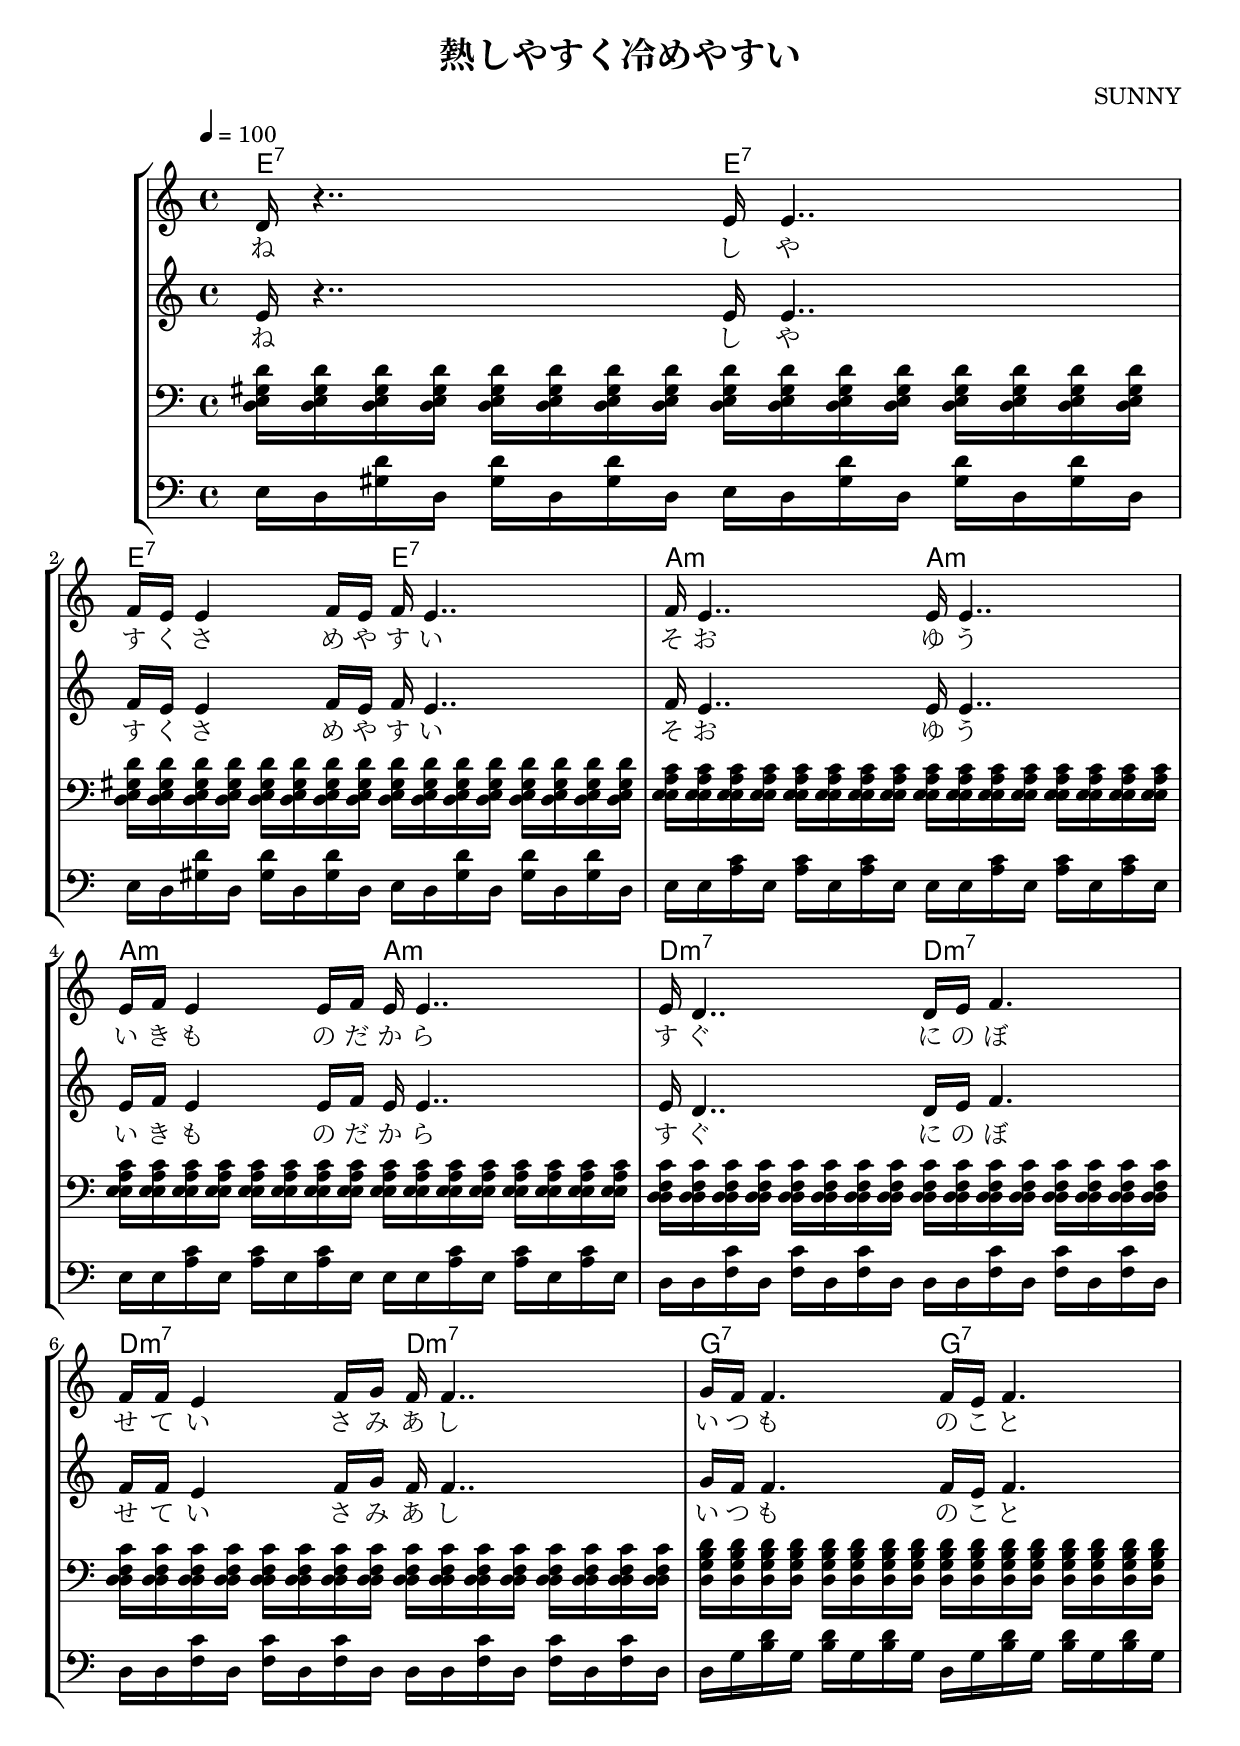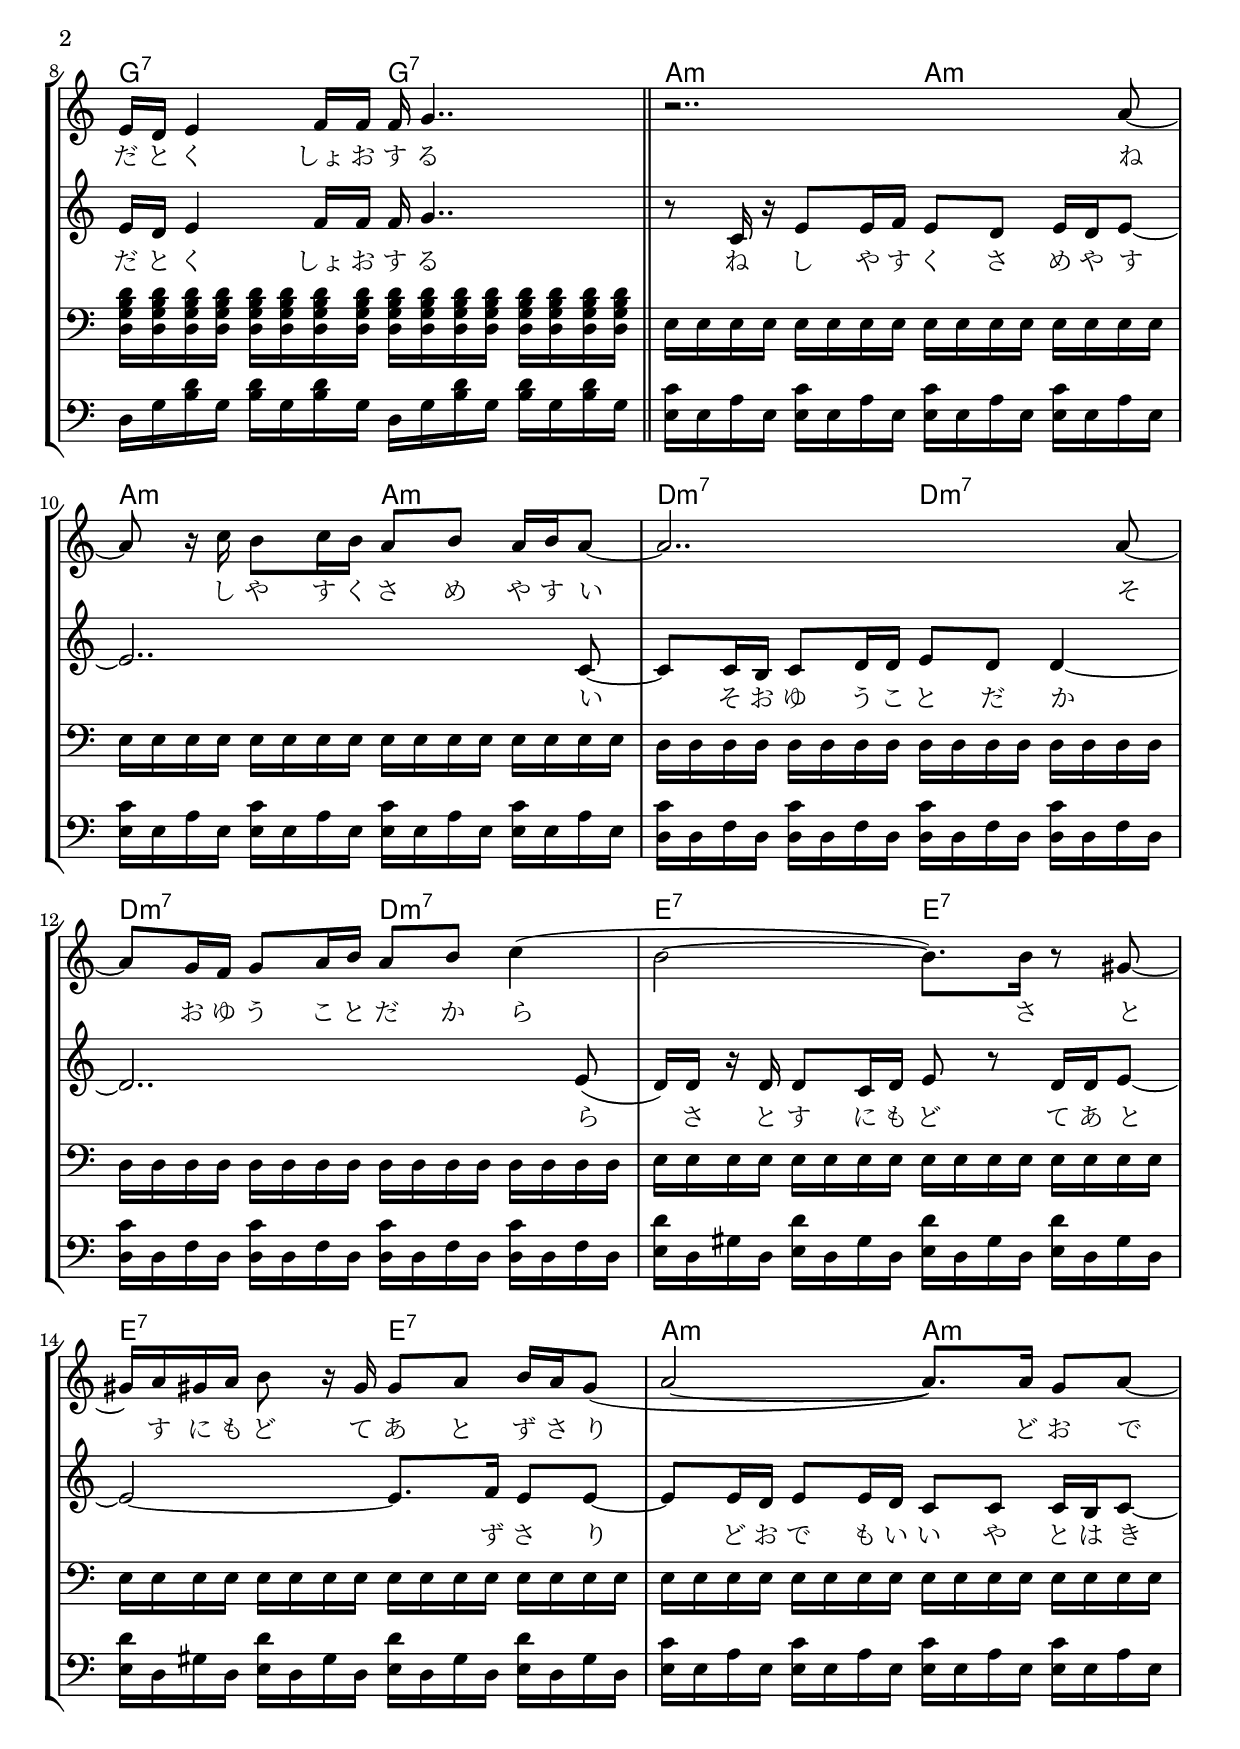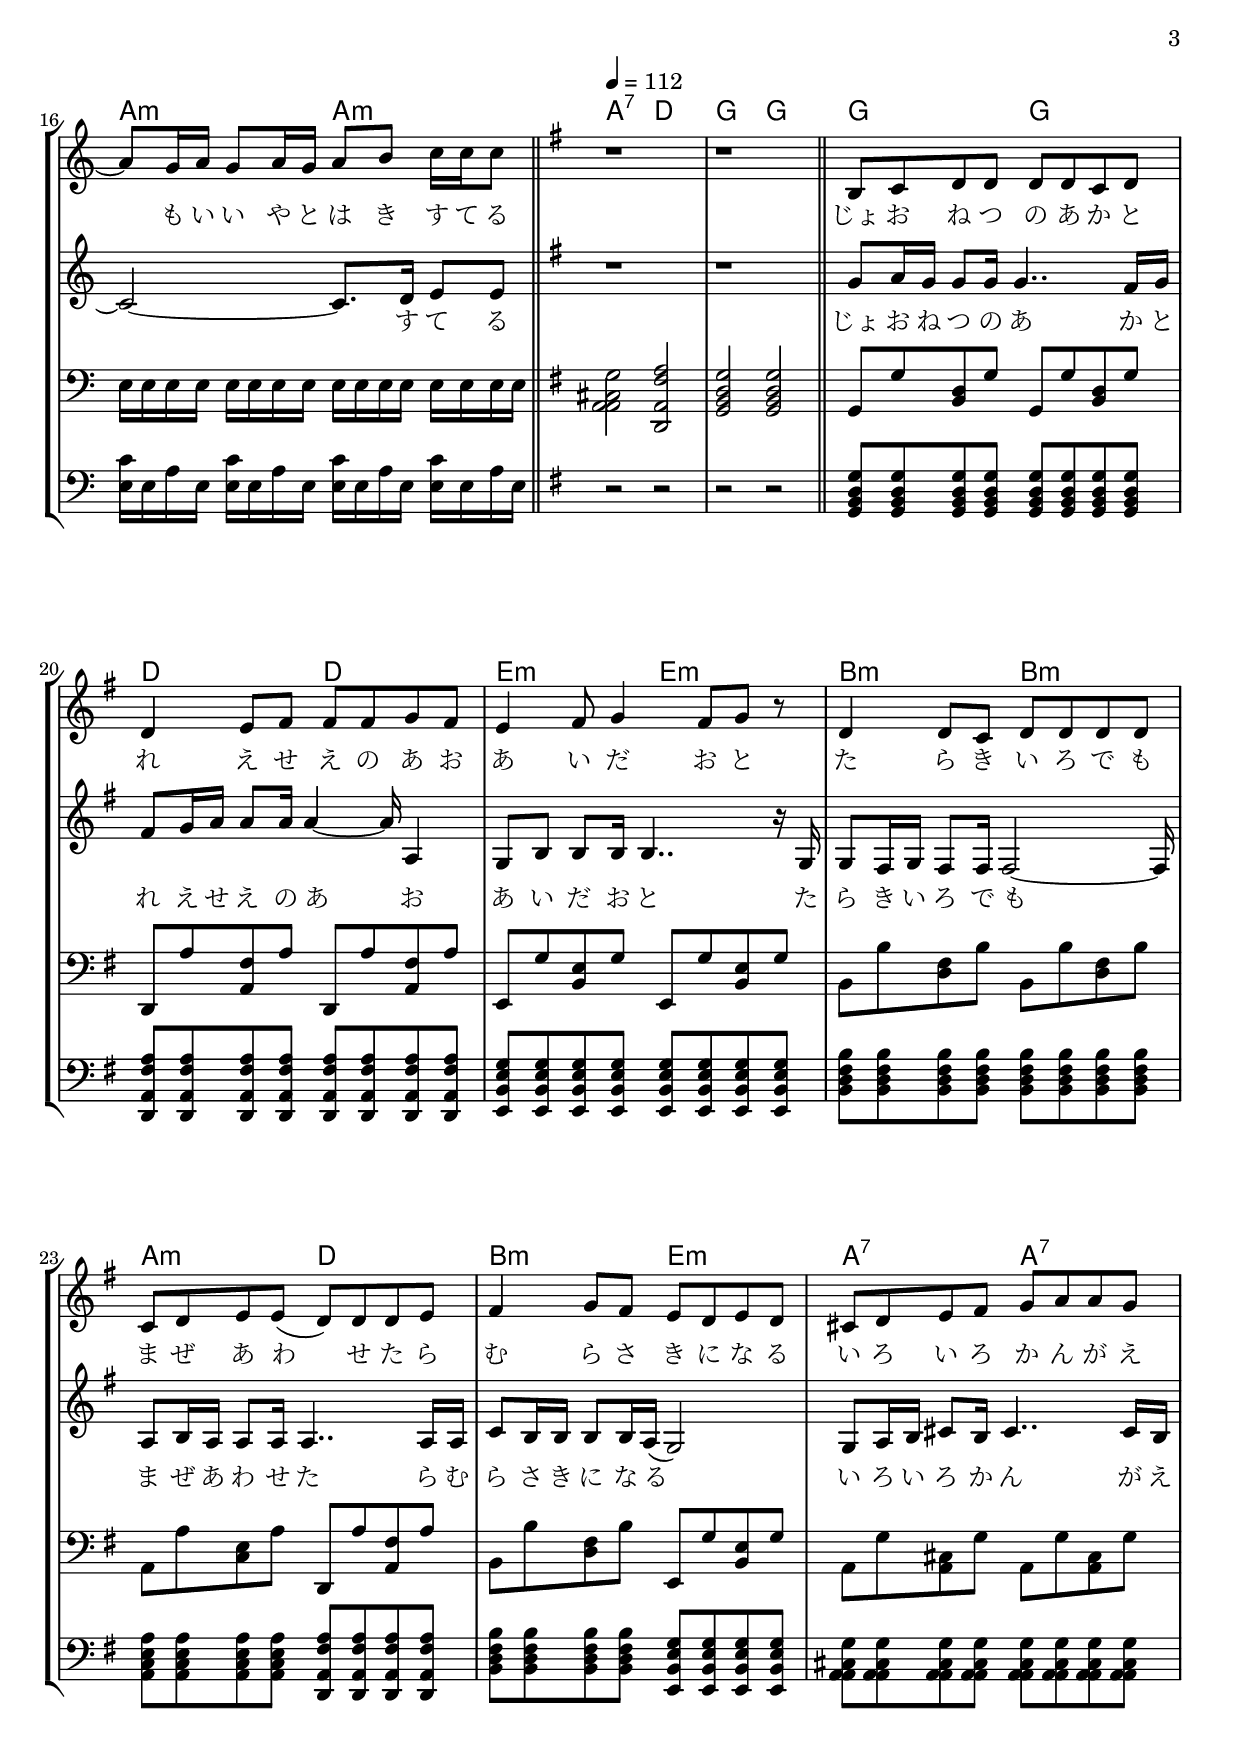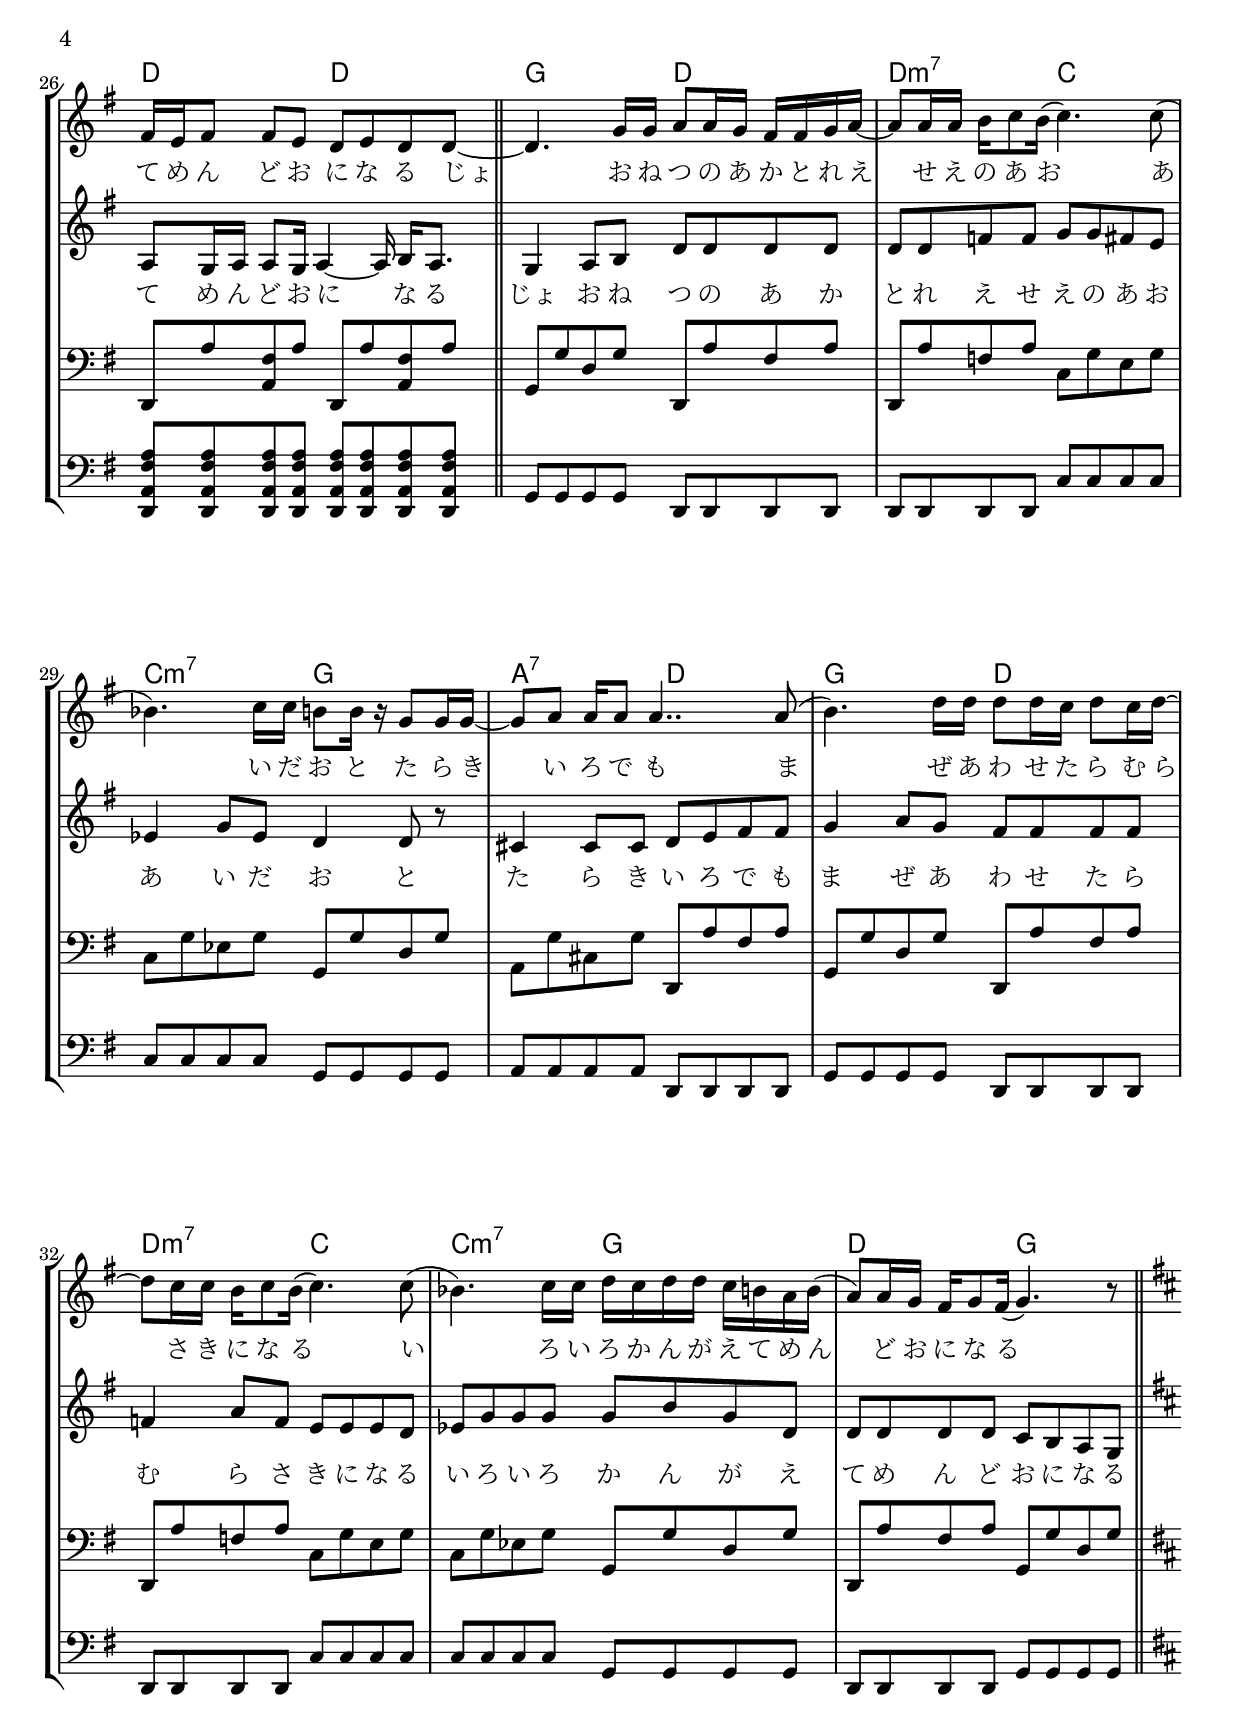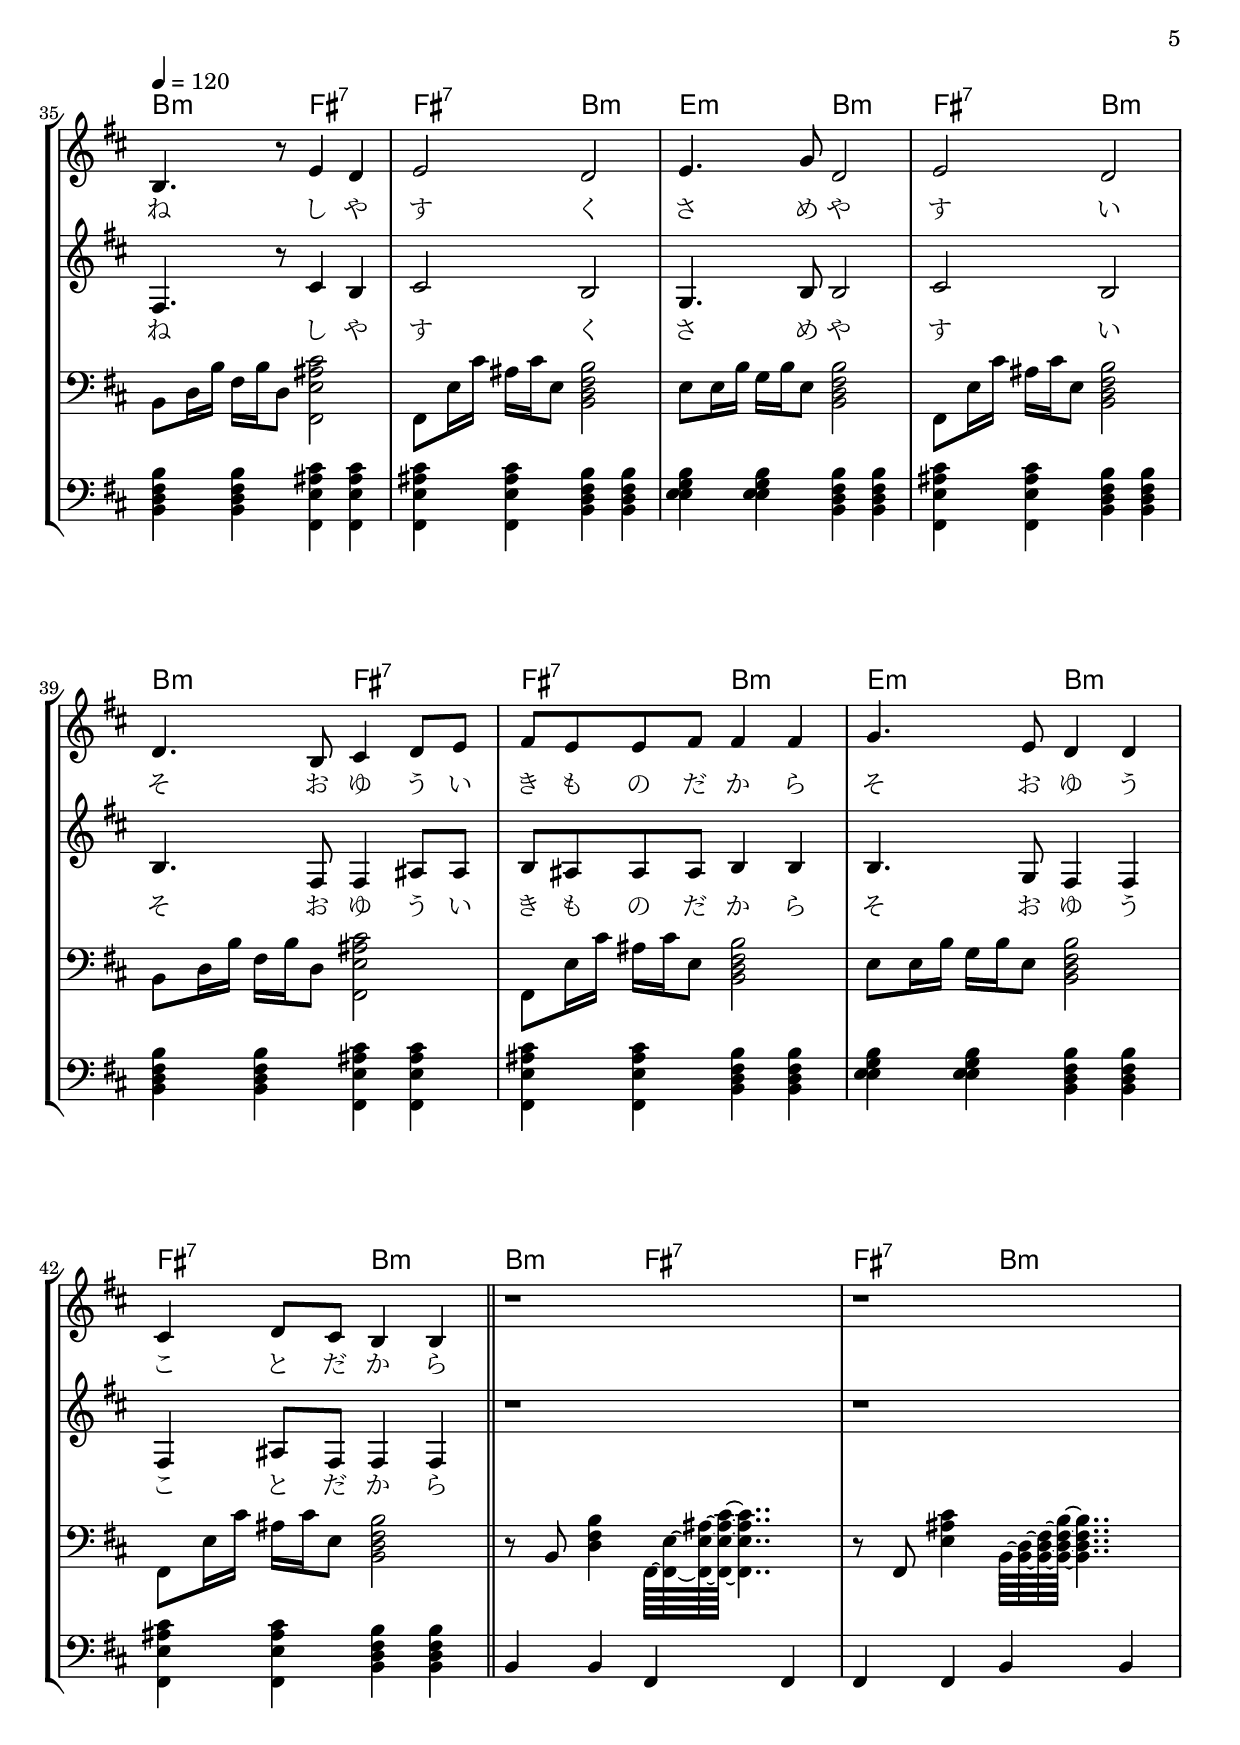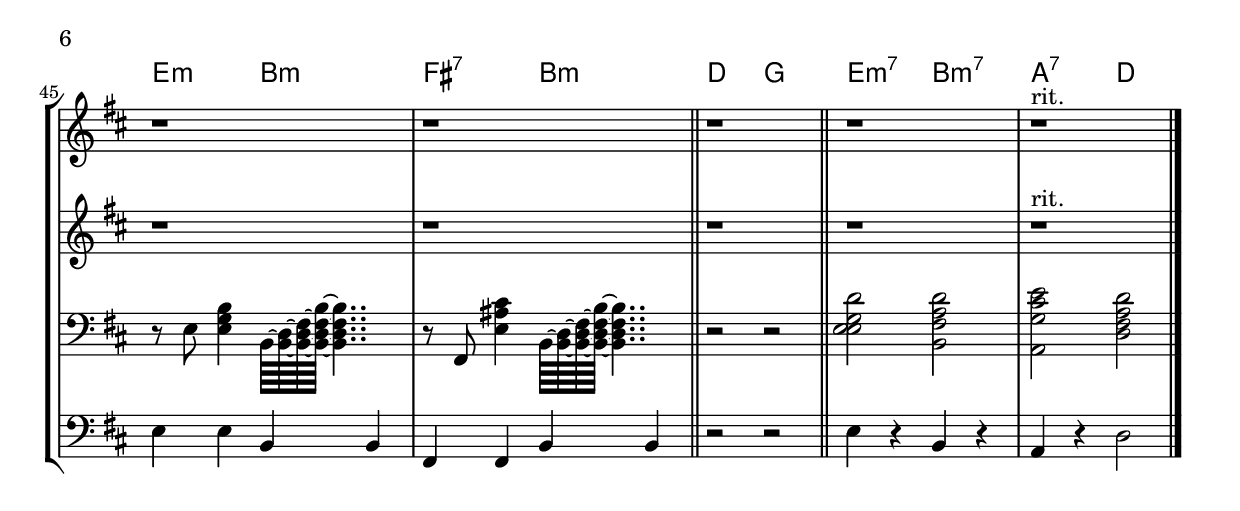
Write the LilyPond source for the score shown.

\version "2.12.1"

\header {
	title = \markup {熱しやすく冷めやすい}
	composer = \markup \center-column {SUNNY}
}

harmony = \chordmode {
	e2:7 e:7 e:7 e:7 a:m a:m a:m a:m d:min7 d:min7 d:min7 d:min7 g:7 g:7 g:7 g:7 

	a:m a:m a:m a:m d:min7 d:min7 d:min7 d:min7 e:7 e:7 e:7 e:7 a:m a:m a:m a:m 

	a:7 d g g 

	g g d d e:m e:m b:m b:m a:m d b:m e:m a:7 a:7 d d 

	g d d:min7 c c:min7 g a:7 d g d d:min7 c c:min7 g d g 

	b:m fis:7 fis:7 b:m e:m b:m fis:7 b:m b:m fis:7 fis:7 b:m e:m b:m fis:7 b:m 

	b:m fis:7 fis:7 b:m e:m b:m fis:7 b:m 

	d g 

	e:min7 b:min7 a:7 d 
}

melody = {
	\set Staff.midiInstrument = #"mmi0.38"
		\key c \major
	\tempo 4 = 100
d'16  r4..  e'16  e'4.. 
	f'16  e'16  e'4  f'16  e'16  f'16  e'4.. 
	f'16  e'4..  e'16  e'4.. 
	e'16  f'16  e'4  e'16  f'16  e'16  e'4.. 
	e'16  d'4..  d'16  e'16  f'4. 
	f'16  f'16  e'4  f'16  g'16  f'16  f'4.. 
	g'16  f'16  f'4.  f'16  e'16  f'4. 
	e'16  d'16  e'4  f'16  f'16  f'16  g'4..
	\set Staff.midiInstrument = #"mmi0.40"
	r2.. a'8~ 
	a'8  r16  c''16  b'8  c''16  b'16  a'8  b'8  a'16  b'16  a'8~ 
	a'2..  a'8~ 
	a'8  g'16  f'16  g'8  a'16  b'16  a'8  b'8  c''4 
	(b'2~b'8.)  b'16  r8  gis'8~ 
	gis'16  a'16  gis'16  a'16  b'8  r16  gis'16  gis'8  a'8  b'16  a'16  gis'8 
	(a'2~a'8.)  a'16  g'8  a'8~ 
	a'8  g'16  a'16  g'8  a'16  g'16  a'8  b'8  c''16  c''16  c''8
	\key g \major
	\tempo 4 = 112
	r1 | r1   
	\set Staff.midiInstrument = #"Applause"
	b8  c'8  d'8  d'8  d'8  d'8  c'8  d'8 
	d'4  e'8  fis'8  fis'8  fis'8  g'8  fis'8 
	e'4  fis'8  g'4  fis'8  g'8  r8 
	d'4  d'8  c'8  d'8  d'8  d'8  d'8 
	c'8  d'8  e'8  e'8  (d'8)  d'8  d'8  e'8 
	fis'4  g'8  fis'8  e'8  d'8  e'8  d'8 
	cis'8  d'8  e'8  fis'8  g'8  a'8  a'8  g'8 
	fis'16  e'16  fis'8  fis'8  e'8  d'8  e'8  d'8  	\set Staff.midiInstrument = #"mmi0.36"
	d'8~ 
	d'4.  g'16  g'16  a'8  a'16  g'16  fis'16  fis'16  g'16  a'16~ 
	a'8  a'16  a'16  b'16  c''8  b'16  (c''4.)  c''8 
	(bes'4.)  c''16  c''16  b'8  b'16  r16  g'8  g'16  g'16~ 
	g'8  a'8  a'16  a'8  a'4..  a'8 
	(b'4.)  d''16  d''16  d''8  d''16  c''16  d''8  c''16  d''16~ 
	d''8  c''16  c''16  b'16  c''8  b'16  (c''4.)  c''8 
	(bes'4.)  c''16  c''16  d''16  c''16  d''16  d''16  c''16  b'16  a'16  b'16 
	(a'8)  a'16  g'16  fis'16  g'8  fis'16  (g'4.)  	r8 	\set Staff.midiInstrument = #"mmi0.34"
		\key d \major
	\tempo 4 = 120
b4.  r8  e'4  d'4 
	e'2  d'2 
	e'4.  g'8  d'2 
	e'2  d'2 
	d'4.  b8  cis'4  d'8  e'8 
	fis'8  e'8  e'8  fis'8  fis'4  fis'4 
	g'4.  e'8  d'4  d'4 
	cis'4  d'8  cis'8  b4  b4
	r1 | r1 | r1 | r1   
	r1   
	r1 | r1^"rit." \bar "|."
}

words = \lyricmode {
	ね  し  や  す  く  さ  め  や  す  い  そ  お  ゆ  う  い  き  も  の  だ  か  ら  す  ぐ  に  の  ぼ  せ  て  い  さ  み  あ  し  い  つ  も  の  こ  と  だ  と  く  しょ  お  す  る  
	ね  し  や  す  く  さ  め  や  す  い  そ  お  ゆ  う  こ  と  だ  か  ら  さ  と  す  に  も  ど  て  あ  と  ず  さ  り  ど  お  で  も  い  い  や  と  は  き  す  て  る  
	
	じょ  お  ね  つ  の  あ  か  と  れ  え  せ  え  の  あ  お  あ  い  だ  お  と  た  ら  き  い  ろ  で  も  ま  ぜ  あ  わ  せ  た  ら  む  ら  さ  き  に  な  る  い  ろ  い  ろ  か  ん  が  え  て  め  ん  ど  お  に  な  る  
	じょ  お  ね  つ  の  あ  か  と  れ  え  せ  え  の  あ  お  あ  い  だ  お  と  た  ら  き  い  ろ  で  も  ま  ぜ  あ  わ  せ  た  ら  む  ら  さ  き  に  な  る  い  ろ  い  ろ  か  ん  が  え  て  め  ん  ど  お  に  な  る  
	ね  し  や  す  く  さ  め  や  す  い  そ  お  ゆ  う  い  き  も  の  だ  か  ら  そ  お  ゆ  う  こ  と  だ  か  ら  
	
	
	
}

secondmelody = {
	\set Staff.midiInstrument = #"fss0.29"
		\key c \major
	\tempo 4 = 100
e'16  r4..  e'16  e'4.. 
	f'16  e'16  e'4  f'16  e'16  f'16  e'4.. 
	f'16  e'4..  e'16  e'4.. 
	e'16  f'16  e'4  e'16  f'16  e'16  e'4.. 
	e'16  d'4..  d'16  e'16  f'4. 
	f'16  f'16  e'4  f'16  g'16  f'16  f'4.. 
	g'16  f'16  f'4.  f'16  e'16  f'4. 
	e'16  d'16  e'4  f'16  f'16  f'16  g'4..
	\set Staff.midiInstrument = #"mmi0.38"
	r8 c'16  r16  e'8  e'16  f'16  e'8  d'8  e'16  d'16  e'8~ 
	e'2..  c'8~ 
	c'8  c'16  b16  c'8  d'16  d'16  e'8  d'8  d'4~ 
	d'2..  e'8 
	(d'16)  d'16  r16  d'16  d'8  c'16  d'16  e'8  r8  d'16  d'16  e'8~ 
	e'2~e'8.  f'16  e'8  e'8~ 
	e'8  e'16  d'16  e'8  e'16  d'16  c'8  c'8  c'16  b16  c'8~ 
	c'2~c'8.  d'16  e'8  e'8
	\key g \major
	\tempo 4 = 112
	r1 | r1   
	\set Staff.midiInstrument = #"Muted Trumpet"
	g'8  a'16  g'16  g'8  g'16  g'4..  fis'16  g'16 
	fis'8  g'16  a'16  a'8  a'16  a'4~a'16  a4 
	g8  b8  b8  b16  b4..  r16  g16 
	g8  fis16  g16  fis8  fis16  fis2~fis16 
	a8  b16  a16  a8  a16  a4..  a16  a16 
	c'8  b16  b16  b8  b16  a16  (g2) 
	g8  a16  b16  cis'8  b16  cis'4..  cis'16  b16 
	a8  g16  a16  a8  g16  a4~a16  b16  a8.
	\set Staff.midiInstrument = #"mmi0.34"
	 g4  a8  b8  d'8  d'8  d'8  d'8 
	d'8  d'8  f'8  f'8  g'8  g'8  fis'8  e'8 
	es'4  g'8  es'8  d'4  d'8  r8 
	cis'4  cis'8  cis'8  d'8  e'8  fis'8  fis'8 
	g'4  a'8  g'8  fis'8  fis'8  fis'8  fis'8 
	f'4  a'8  f'8  e'8  e'8  e'8  d'8 
	es'8  g'8  g'8  g'8  g'8  b'8  g'8  d'8 
	d'8  d'8  d'8  d'8  c'8  b8  a8  g8
	\set Staff.midiInstrument = #"mmi0.42"
		\key d \major
	\tempo 4 = 120
fis4.  r8  cis'4  b4 
	cis'2  b2 
	g4.  b8  b2 
	cis'2  b2 
	b4.  fis8  fis4  ais8  ais8 
	b8  ais8  ais8  ais8  b4  b4 
	b4.  g8  fis4  fis4 
	fis4  ais8  fis8  fis4  fis4
	r1 | r1 | r1 | r1   
	r1   
	r1 | r1^"rit." \bar "|."
}

secondwords = \lyricmode {
	ね  し  や  す  く  さ  め  や  す  い  そ  お  ゆ  う  い  き  も  の  だ  か  ら  す  ぐ  に  の  ぼ  せ  て  い  さ  み  あ  し  い  つ  も  の  こ  と  だ  と  く  しょ  お  す  る  
	ね  し  や  す  く  さ  め  や  す  い  そ  お  ゆ  う  こ  と  だ  か  ら  さ  と  す  に  も  ど  て  あ  と  ず  さ  り  ど  お  で  も  い  い  や  と  は  き  す  て  る  
	
	じょ  お  ね  つ  の  あ  か  と  れ  え  せ  え  の  あ  お  あ  い  だ  お  と  た  ら  き  い  ろ  で  も  ま  ぜ  あ  わ  せ  た  ら  む  ら  さ  き  に  な  る  い  ろ  い  ろ  か  ん  が  え  て  め  ん  ど  お  に  な  る  
	じょ  お  ね  つ  の  あ  か  と  れ  え  せ  え  の  あ  お  あ  い  だ  お  と  た  ら  き  い  ろ  で  も  ま  ぜ  あ  わ  せ  た  ら  む  ら  さ  き  に  な  る  い  ろ  い  ろ  か  ん  が  え  て  め  ん  ど  お  に  な  る  
	ね  し  や  す  く  さ  め  や  す  い  そ  お  ゆ  う  い  き  も  の  だ  か  ら  そ  お  ゆ  う  こ  と  だ  か  ら  
	
	
	
}

tempochange = {
	\tempo 4 = 100
	r1 | r1 | r1 | r1 | r1 | r1 | r1 | r1 \bar "||"
	\tempo 4 = 100
	r1 | r1 | r1 | r1 | r1 | r1 | r1 | r1 \bar "||"
	\tempo 4 = 112
	r1 | r1 \bar "||"
	\tempo 4 = 112
	r1 | r1 | r1 | r1 | r1 | r1 | r1 | r1 \bar "||"
	\tempo 4 = 112
	r1 | r1 | r1 | r1 | r1 | r1 | r1 | r1 \bar "||"
	\tempo 4 = 120
	r1 | r1 | r1 | r1 | r1 | r1 | r1 | r1 \bar "||"
	\tempo 4 = 120
	r1 | r1 | r1 | r1 \bar "||"
	\tempo 4 = 120
	r1 \bar "||"
	\tempo 4 = 120
	r1 | \tempo 4 = 90 r2 \tempo 4 = 80 r2 \bar "|."
}

mainacc = {
	\clef bass
	\set Staff.midiInstrument = #"Electric Guitar (jazz)"
	\key c \major
	\tempo 4 = 100
	<e d gis d'>16 <e d gis d'>16 <e d gis d'>16 <e d gis d'>16 <e d gis d'>16 <e d gis d'>16 <e d gis d'>16 <e d gis d'>16
	 <e d gis d'>16 <e d gis d'>16 <e d gis d'>16 <e d gis d'>16 <e d gis d'>16 <e d gis d'>16 <e d gis d'>16 <e d gis d'>16
	 <e d gis d'>16 <e d gis d'>16 <e d gis d'>16 <e d gis d'>16 <e d gis d'>16 <e d gis d'>16 <e d gis d'>16 <e d gis d'>16
	 <e d gis d'>16 <e d gis d'>16 <e d gis d'>16 <e d gis d'>16 <e d gis d'>16 <e d gis d'>16 <e d gis d'>16 <e d gis d'>16
	 <e e a c'>16 <e e a c'>16 <e e a c'>16 <e e a c'>16 <e e a c'>16 <e e a c'>16 <e e a c'>16 <e e a c'>16
	 <e e a c'>16 <e e a c'>16 <e e a c'>16 <e e a c'>16 <e e a c'>16 <e e a c'>16 <e e a c'>16 <e e a c'>16
	 <e e a c'>16 <e e a c'>16 <e e a c'>16 <e e a c'>16 <e e a c'>16 <e e a c'>16 <e e a c'>16 <e e a c'>16
	 <e e a c'>16 <e e a c'>16 <e e a c'>16 <e e a c'>16 <e e a c'>16 <e e a c'>16 <e e a c'>16 <e e a c'>16
	 <d d f c'>16 <d d f c'>16 <d d f c'>16 <d d f c'>16 <d d f c'>16 <d d f c'>16 <d d f c'>16 <d d f c'>16
	 <d d f c'>16 <d d f c'>16 <d d f c'>16 <d d f c'>16 <d d f c'>16 <d d f c'>16 <d d f c'>16 <d d f c'>16
	 <d d f c'>16 <d d f c'>16 <d d f c'>16 <d d f c'>16 <d d f c'>16 <d d f c'>16 <d d f c'>16 <d d f c'>16
	 <d d f c'>16 <d d f c'>16 <d d f c'>16 <d d f c'>16 <d d f c'>16 <d d f c'>16 <d d f c'>16 <d d f c'>16
	 <d g b d'>16 <d g b d'>16 <d g b d'>16 <d g b d'>16 <d g b d'>16 <d g b d'>16 <d g b d'>16 <d g b d'>16
	 <d g b d'>16 <d g b d'>16 <d g b d'>16 <d g b d'>16 <d g b d'>16 <d g b d'>16 <d g b d'>16 <d g b d'>16
	 <d g b d'>16 <d g b d'>16 <d g b d'>16 <d g b d'>16 <d g b d'>16 <d g b d'>16 <d g b d'>16 <d g b d'>16
	 <d g b d'>16 <d g b d'>16 <d g b d'>16 <d g b d'>16 <d g b d'>16 <d g b d'>16 <d g b d'>16 <d g b d'>16
	\bar "||"

	\set Staff.midiInstrument = #"Banjo"
	e16 e16 e16 e16 e16 e16 e16 e16
	e16 e16 e16 e16 e16 e16 e16 e16
	e16 e16 e16 e16 e16 e16 e16 e16
	e16 e16 e16 e16 e16 e16 e16 e16
	d16 d16 d16 d16 d16 d16 d16 d16
	d16 d16 d16 d16 d16 d16 d16 d16
	d16 d16 d16 d16 d16 d16 d16 d16
	d16 d16 d16 d16 d16 d16 d16 d16
	e16 e16 e16 e16 e16 e16 e16 e16
	e16 e16 e16 e16 e16 e16 e16 e16
	e16 e16 e16 e16 e16 e16 e16 e16
	e16 e16 e16 e16 e16 e16 e16 e16
	e16 e16 e16 e16 e16 e16 e16 e16
	e16 e16 e16 e16 e16 e16 e16 e16
	e16 e16 e16 e16 e16 e16 e16 e16
	e16 e16 e16 e16 e16 e16 e16 e16
	\bar "||"

	\set Staff.midiInstrument = #"Helicopter"
	\key g \major
	\tempo 4 = 112
	<a, a, cis g>2
	<d, a, fis a>2
	<g, b, d g>2
	<g, b, d g>2
	\bar "||"

	\set Staff.midiInstrument = #"String Ensemble 1"
	g,8 g <b, d> g
	g,8 g <b, d> g
	d,8 a <a, fis> a
	d,8 a <a, fis> a
	e,8 g <b, e> g
	e,8 g <b, e> g
	b,8 b <d fis> b
	b,8 b <d fis> b
	a,8 a <c e> a
	d,8 a <a, fis> a
	b,8 b <d fis> b
	e,8 g <b, e> g
	a,8 g <a, cis> g
	a,8 g <a, cis> g
	d,8 a <a, fis> a
	d,8 a <a, fis> a
	\bar "||"

	\set Staff.midiInstrument = #"String Ensemble 2"
	g,8 g d g
	d,8 a fis a
	d,8 a f a
	c8 g e g
	c8 g es g
	g,8 g d g
	a,8 g cis g
	d,8 a fis a
	g,8 g d g
	d,8 a fis a
	d,8 a f a
	c8 g e g
	c8 g es g
	g,8 g d g
	d,8 a fis a
	g,8 g d g
	\bar "||"

	\set Staff.midiInstrument = #"Electric Piano 1"
	\key d \major
	\tempo 4 = 120
	b,8 d16 b fis b d8
	<fis, e ais cis'>2
	fis,8 e16 cis' ais cis' e8
	<b, d fis b>2
	e8 e16 b g b e8
	<b, d fis b>2
	fis,8 e16 cis' ais cis' e8
	<b, d fis b>2
	b,8 d16 b fis b d8
	<fis, e ais cis'>2
	fis,8 e16 cis' ais cis' e8
	<b, d fis b>2
	e8 e16 b g b e8
	<b, d fis b>2
	fis,8 e16 cis' ais cis' e8
	<b, d fis b>2
	\bar "||"

	\set Staff.midiInstrument = #"Electric Piano2"
	r8 b,8 <d fis b>4
	fis,64~ <fis,~ e~> <fis,~ e~ ais~> <fis, e ais cis'>~ <fis, e ais cis'>4..
	r8 fis,8 <e ais cis'>4
	b,64~ <b,~ d~> <b,~ d~ fis~> <b, d fis b>~ <b, d fis b>4..
	r8 e8 <e g b>4
	b,64~ <b,~ d~> <b,~ d~ fis~> <b, d fis b>~ <b, d fis b>4..
	r8 fis,8 <e ais cis'>4
	b,64~ <b,~ d~> <b,~ d~ fis~> <b, d fis b>~ <b, d fis b>4..
	\bar "||"

	\set Staff.midiInstrument = #"Acoustic grand"
	r2
	r2
	\bar "||"

	\set Staff.midiInstrument = #"Brass Section"
	<e e g d'>2
	<b, fis a d'>2
	<a, g cis' e'>2
	<d fis a d'>2
	\bar "|."
}

subacc = {
	\clef bass
	\set Staff.midiInstrument = #"Synthstrings 1"
	\key c \major
	\tempo 4 = 100
	e16 d <gis d'> d <gis d'> d <gis d'> d
	e16 d <gis d'> d <gis d'> d <gis d'> d
	e16 d <gis d'> d <gis d'> d <gis d'> d
	e16 d <gis d'> d <gis d'> d <gis d'> d
	e16 e <a c'> e <a c'> e <a c'> e
	e16 e <a c'> e <a c'> e <a c'> e
	e16 e <a c'> e <a c'> e <a c'> e
	e16 e <a c'> e <a c'> e <a c'> e
	d16 d <f c'> d <f c'> d <f c'> d
	d16 d <f c'> d <f c'> d <f c'> d
	d16 d <f c'> d <f c'> d <f c'> d
	d16 d <f c'> d <f c'> d <f c'> d
	d16 g <b d'> g <b d'> g <b d'> g
	d16 g <b d'> g <b d'> g <b d'> g
	d16 g <b d'> g <b d'> g <b d'> g
	d16 g <b d'> g <b d'> g <b d'> g
	\bar "||"

	\set Staff.midiInstrument = #"Synthstrings 2"
	<e c'>16 e a e <e c'> e a e
	<e c'>16 e a e <e c'> e a e
	<e c'>16 e a e <e c'> e a e
	<e c'>16 e a e <e c'> e a e
	<d c'>16 d f d <d c'> d f d
	<d c'>16 d f d <d c'> d f d
	<d c'>16 d f d <d c'> d f d
	<d c'>16 d f d <d c'> d f d
	<e d'>16 d gis d <e d'> d gis d
	<e d'>16 d gis d <e d'> d gis d
	<e d'>16 d gis d <e d'> d gis d
	<e d'>16 d gis d <e d'> d gis d
	<e c'>16 e a e <e c'> e a e
	<e c'>16 e a e <e c'> e a e
	<e c'>16 e a e <e c'> e a e
	<e c'>16 e a e <e c'> e a e
	\bar "||"

	\set Staff.midiInstrument = #"Acoustic grand"
	\key g \major
	\tempo 4 = 112
	r2
	r2
	r2
	r2
	\bar "||"

	\set Staff.midiInstrument = #"Synth Bass 1"
	<g, b, d g>8 <g, b, d g>8 <g, b, d g>8 <g, b, d g>8
	<g, b, d g>8 <g, b, d g>8 <g, b, d g>8 <g, b, d g>8
	<d, a, fis a>8 <d, a, fis a>8 <d, a, fis a>8 <d, a, fis a>8
	<d, a, fis a>8 <d, a, fis a>8 <d, a, fis a>8 <d, a, fis a>8
	<e, b, e g>8 <e, b, e g>8 <e, b, e g>8 <e, b, e g>8
	<e, b, e g>8 <e, b, e g>8 <e, b, e g>8 <e, b, e g>8
	<b, d fis b>8 <b, d fis b>8 <b, d fis b>8 <b, d fis b>8
	<b, d fis b>8 <b, d fis b>8 <b, d fis b>8 <b, d fis b>8
	<a, c e a>8 <a, c e a>8 <a, c e a>8 <a, c e a>8
	<d, a, fis a>8 <d, a, fis a>8 <d, a, fis a>8 <d, a, fis a>8
	<b, d fis b>8 <b, d fis b>8 <b, d fis b>8 <b, d fis b>8
	<e, b, e g>8 <e, b, e g>8 <e, b, e g>8 <e, b, e g>8
	<a, a, cis g>8 <a, a, cis g>8 <a, a, cis g>8 <a, a, cis g>8
	<a, a, cis g>8 <a, a, cis g>8 <a, a, cis g>8 <a, a, cis g>8
	<d, a, fis a>8 <d, a, fis a>8 <d, a, fis a>8 <d, a, fis a>8
	<d, a, fis a>8 <d, a, fis a>8 <d, a, fis a>8 <d, a, fis a>8
	\bar "||"

	\set Staff.midiInstrument = #"Synth Bass 2"
	g,8 g,8 g,8 g,8
	d,8 d,8 d,8 d,8
	d,8 d,8 d,8 d,8
	c8 c8 c8 c8
	c8 c8 c8 c8
	g,8 g,8 g,8 g,8
	a,8 a,8 a,8 a,8
	d,8 d,8 d,8 d,8
	g,8 g,8 g,8 g,8
	d,8 d,8 d,8 d,8
	d,8 d,8 d,8 d,8
	c8 c8 c8 c8
	c8 c8 c8 c8
	g,8 g,8 g,8 g,8
	d,8 d,8 d,8 d,8
	g,8 g,8 g,8 g,8
	\bar "||"

	\set Staff.midiInstrument = #"Steel Drums"
	\key d \major
	\tempo 4 = 120
	<b, d fis b>4 <b, d fis b>4
	<fis, e ais cis'>4 <fis, e ais cis'>4
	<fis, e ais cis'>4 <fis, e ais cis'>4
	<b, d fis b>4 <b, d fis b>4
	<e e g b>4 <e e g b>4
	<b, d fis b>4 <b, d fis b>4
	<fis, e ais cis'>4 <fis, e ais cis'>4
	<b, d fis b>4 <b, d fis b>4
	<b, d fis b>4 <b, d fis b>4
	<fis, e ais cis'>4 <fis, e ais cis'>4
	<fis, e ais cis'>4 <fis, e ais cis'>4
	<b, d fis b>4 <b, d fis b>4
	<e e g b>4 <e e g b>4
	<b, d fis b>4 <b, d fis b>4
	<fis, e ais cis'>4 <fis, e ais cis'>4
	<b, d fis b>4 <b, d fis b>4
	\bar "||"

	\set Staff.midiInstrument = #"Synth Drum"
	b,4 b,4
	fis,4 fis,4
	fis,4 fis,4
	b,4 b,4
	e4 e4
	b,4 b,4
	fis,4 fis,4
	b,4 b,4
	\bar "||"

	\set Staff.midiInstrument = #"Acoustic grand"
	r2
	r2
	\bar "||"

	\set Staff.midiInstrument = #"Orchestra Hit"
	e4 r4
	b,4 r4
	a,4 r4
	d2
	\bar "|."
}

percA = {
	\drummode {
	bd2 r8 bd4 bd8  |bd4. bd8 bd2  |bd2 r8 bd4 bd8  |bd4. bd8 bd2  |bd2 r8 bd4 bd8  |bd4. bd8 bd2  |bd2 r8 bd4 bd8  |bd4. bd8 bd2  \bar "||"
	hh8 hh8 hh8 hh8 hh8 hh8 hh8 hh8  |hh8 hh8 hh8 hh8 hh8 hh8 hh8 hh8  |hh8 hh8 hh8 hh8 hh8 hh8 hh8 hh8  |hh8 hh8 hh8 hh8 hh8 hh8 hh8 hh8  |hh8 hh8 hh8 hh8 hh8 hh8 hh8 hh8  |hh8 hh8 hh8 hh8 hh8 hh8 hh8 hh8  |hh8 hh8 hh8 hh8 hh8 hh8 hh8 hh8  |hh8 hh8 hh8 hh8 hh8 hh8 hh4  \bar "||"
	hh8 hh8 hh8 hh8 hh8 hh8 hh8 hh8  |r8 hh2. r8  \bar "||"
	hh8 hh8 hh8 hh8 hh8 hh8 hh8 hh8  |hh8 hh8 hh8 hh8 hh4 hh8 hh8  |hh8 hh8 hh8 hh8 hh8 hh8 hh8 hh8  |hh8 hh8 hh8 hh2 r8  |hh8 hh8 hh8 hh8 hh8 hh8 hh8 hh8  |hh8 hh8 hh8 hh8 hh4 hh8 hh8  |hh8 hh8 hh8 hh8 hh8 hh8 hh8 hh8  |r8 hh2. r8  \bar "||"
	hh8 hh8 hh8 hh8 hh8 hh8 hh8 hh8  |hh8 hh8 hh8 hh8 hh4 hh8 hh8  |hh8 hh8 hh8 hh8 hh8 hh8 hh8 hh8  |hh8 hh8 hh8 hh2 r8  |hh8 hh8 hh8 hh8 hh8 hh8 hh8 hh8  |hh8 hh8 hh8 hh8 hh4 hh8 hh8  |hh8 hh8 hh8 hh8 hh8 hh8 hh8 hh8  |r8 hh2. r8  \bar "||"
	cymr4 cymr4 cymr4 cymr4  |cymr4 cymr8 cymr16 cymr16 cymr4 cymr4  |cymr4 cymr4 cymr4 cymr4  |cymr4 cymr2.  |cymr4 cymr4 cymr4 cymr4  |cymr4 cymr8 cymr16 cymr16 cymr4 cymr4  |cymr4 cymr4 cymr4 cymr4  |cymr4 cymr2.  \bar "||"
	cymr4 cymr4 cymr4 cymr4  |cymr4 cymr8 cymr16 cymr16 cymr4 cymr4  |cymr4 cymr4 cymr4 cymr4  |cymr4 cymr2.  \bar "||"
	r1 \bar "||"
	r1  |hh4 hh4 hh2  \bar "|."
	}
}

percB = {
	\drummode {
	r4. ss4. ss4  |r4 ss4. ss4.  |r4. ss4. ss4  |r4 ss4. ss4.  |r4. ss4. ss4  |r4 ss4. ss4.  |r4. ss4. ss4  |r4 ss4. ss4.  \bar "||"
	bd4. bd8 bd4. bd8  |bd4. bd8 bd4. bd8  |bd4. bd8 bd4. bd8  |bd4. bd8 bd4. bd8  |bd4. bd8 bd4. bd8  |bd4. bd8 bd4. bd8  |bd4. bd8 bd4. bd8  |bd4. bd8 bd2  \bar "||"
	r4 sn8. sn8 sn8. sn8. sn16  |r4 sn2 sn4  \bar "||"
	r4 sn8. sn8 sn8. sn8. sn16  |r4 sn8. sn8 sn8. sn4  |r4 sn8. sn8 sn8. sn8. sn16  |r8 sn8 sn4 sn8 sn16 sn8 sn8 sn16  |r4 sn8. sn8 sn8. sn8. sn16  |r4 sn8. sn8 sn8. sn4  |r4 sn8. sn8 sn8. sn8. sn16  |r4 sn2 sn4  \bar "||"
	r4 sn8. sn8 sn8. sn8. sn16  |r4 sn8. sn8 sn8. sn4  |r4 sn8. sn8 sn8. sn8. sn16  |r8 sn8 sn4 sn8 sn16 sn8 sn8 sn16  |r4 sn8. sn8 sn8. sn8. sn16  |r4 sn8. sn8 sn8. sn4  |r4 sn8. sn8 sn8. sn8. sn16  |r4 sn2 sn4  \bar "||"
	r2 sn2  |r2 sn2  |r2 sn2  |r8 sn8 sn2.  |r2 sn2  |r2 sn2  |r2 sn2  |r8 sn8 sn2.  \bar "||"
	r2 sn2  |r2 sn2  |r2 sn2  |r8 sn8 sn2.  \bar "||"
	r1 \bar "||"
	sn4 sn4 sn4 sn4  |r4 sn4 r16 sn16 sn16 sn16 sn16 sn16 sn16 sn16  \bar "|."
	}
}

percC = {
	\drummode {
	cymr8 cymr8 cymr8 cymr8 cymr8 cymr8 cymr8 cymr8  |cymr8 cymr8 cymr8 cymr8 cymr8 cymr8 cymr8 cymr8  |cymr8 cymr8 cymr8 cymr8 cymr8 cymr8 cymr8 cymr8  |cymr8 cymr8 cymr8 cymr8 cymr4. cymr8  |cymr8 cymr8 cymr8 cymr8 cymr8 cymr8 cymr8 cymr8  |cymr8 cymr8 cymr8 cymr8 cymr8 cymr8 cymr8 cymr8  |cymr8 cymr8 cymr8 cymr8 cymr8 cymr8 cymr8 cymr8  |cymr8 cymr8 cymr8 cymr8 cymr4. cymr8  \bar "||"
	r8 ss4 ss8 ss4. ss8  |r8 ss4 ss8 ss2  |r8 ss4 ss8 ss4. ss8  |r8 ss4 ss8 ss4. ss8  |r8 ss4 ss8 ss4. ss8  |r8 ss4 ss8 ss2  |r8 ss4 ss8 ss4. ss8  |r8 ss4 ss8 ss2  \bar "||"
	bd8 bd4 bd2 bd8  |bd8 bd4. bd4. bd8  \bar "||"
	bd8 bd4 bd2 bd8  |bd8 bd2 bd4.  |bd8 bd4 bd2 bd8  |bd4 r16 bd8. bd2  |bd8 bd4 bd2 bd8  |bd8 bd2 bd4.  |bd8 bd4 bd2 bd8  |bd8 bd4. bd4. bd8  \bar "||"
	bd8 bd4 bd2 bd8  |bd8 bd2 bd4.  |bd8 bd4 bd2 bd8  |bd4 r16 bd8. bd2  |bd8 bd4 bd2 bd8  |bd8 bd2 bd4.  |bd8 bd4 bd2 bd8  |bd8 bd4. bd4. bd8  \bar "||"
	bd2. r8 bd8  |bd2. r8 bd8  |bd2. r8 bd8  |bd4. bd8 bd4. bd8  |bd2. r8 bd8  |bd2. r8 bd8  |bd2. r8 bd8  |bd2 r8 bd4.  \bar "||"
	bd2. r8 bd8  |bd2. r8 bd8  |bd2. r8 bd8  |bd2 r8 bd4.  \bar "||"
	r1 \bar "||"
	bd16 bd16 bd16 bd16 bd16 bd16 bd16 bd16 bd16 bd16 bd16 bd16 bd16 bd16 bd16 bd16  |bd8 bd8 bd8 bd8 bd8 bd8 bd8 bd8  \bar "|."
	}
}

percD = {
	\drummode {
	r1 |r1 |r1 |r2. toml4  |r1 |r1 |r1 |r2. toml4  \bar "||"
	r8 hhp2 r8 hhp4  |r8 hhp2 r8 hhp4  |r8 hhp2 r8 hhp4  |r8 hhp2 r8 hhp4  |r8 hhp2 r8 hhp4  |r8 hhp2 r8 hhp4  |r8 hhp2 r8 hhp4  |r8 hhp2 r8 hhp4  \bar "||"
	r1  |r2 r8 hho4.  \bar "||"
	r1  |r2 r8 hho4.  |r1  |r4. r16 hho2 r16  |r1  |r2 r8 hho4.  |r1  |r4. r16 hho2 r16  \bar "||"
	r1  |r2 r8 hho4.  |r1  |r4. r16 hho2 r16  |r1  |r2 r8 hho4.  |r1  |r4. r16 hho2 r16  \bar "||"
	r1 |r1 |r1 |r2 r8 tommh8 tommh4  |r1 |r1 |r1 |r8. tommh8. tommh2 r8  \bar "||"
	r1 |r1 |r1 |r8. tommh8. tommh2 r8  \bar "||"
	r1 \bar "||"
	r1  |r8 hho4 hho2 r8  \bar "|."
	}
}

percE = {
	\drummode {
	r1 |r1 |r1 |r2 r8 tommh4.  |r1 |r1 |r1 |r2 r8 tommh4.  \bar "||"
	r1  |r1  |r1  |r2 r8 cymr8 cymr4  |r1  |r1  |r1  |r2 r8 cymr8 cymr4  \bar "||"
	r1 |cymc1  \bar "||"
	r1 |r1 |r1 |r1 |r1 |r1 |r1 |cymc1  \bar "||"
	r1 |r1 |r1 |r1 |r1 |r1 |r1 |cymc1  \bar "||"
	r1 |r1 |r1 |r2. r8 toml8  |r1 |r1 |r1 |r2. toml8 toml8  \bar "||"
	r1 |r1 |r1 |r2. toml8 toml8  \bar "||"
	r1 \bar "||"
	cymc4 cymc4 cymc4 cymc4  |r1 \bar "|."
	}
}

percF = {
	\drummode {
	r1 | r1 | r1 | r1 | r1 | r1 | r1 | r1 \bar "||"
	r1 | r1 | r1 | r1 | r1 | r1 | r1 | r1 \bar "||"
	r1 |r4 r16 tommh16 tommh4. tommh4  \bar "||"
	r1 |r1 |r1 |r1 |r1 |r1 |r1 |r4 r16 tommh16 tommh4. tommh4  \bar "||"
	r1 |r1 |r1 |r1 |r1 |r1 |r1 |r4 r16 tommh16 tommh4. tommh4  \bar "||"
	r1 |r1 |r1 |r1 |r1 |r1 |r1 |hho1  \bar "||"
	r1 |r1 |r1 |hho1  \bar "||"
	r1 \bar "||"
	r8 tommh2 tommh8. tommh16 tommh8  |r1 \bar "|."
	}
}

percG = {
	\drummode {
	r1 | r1 | r1 | r1 | r1 | r1 | r1 | r1 \bar "||"
	r1 | r1 | r1 | r1 | r1 | r1 | r1 | r1 \bar "||"
	r1 |r4. r16 tomml4. tomml8.  \bar "||"
	r1 |r1 |r1 |r1 |r1 |r1 |r1 |r4. r16 tomml4. tomml8.  \bar "||"
	r1 |r1 |r1 |r1 |r1 |r1 |r1 |r4. r16 tomml4. tomml8.  \bar "||"
	r1 | r1 | r1 | r1 | r1 | r1 | r1 | r1 \bar "||"
	r1 | r1 | r1 | r1 \bar "||"
	r1 \bar "||"
	r4. toml16 toml2 toml16  |r1 \bar "|."
	}
}

percH = {
	\drummode {
	r1 | r1 | r1 | r1 | r1 | r1 | r1 | r1 \bar "||"
	r1 | r1 | r1 | r1 | r1 | r1 | r1 | r1 \bar "||"
	r1 |r2 r16 toml8 toml4 r16  \bar "||"
	r1 |r1 |r1 |r1 |r1 |r1 |r1 |r2 r16 toml8 toml4 r16  \bar "||"
	r1 |r1 |r1 |r1 |r1 |r1 |r1 |r2 r16 toml8 toml4 r16  \bar "||"
	r1 | r1 | r1 | r1 | r1 | r1 | r1 | r1 \bar "||"
	r1 | r1 | r1 | r1 \bar "||"
	r1 \bar "||"
	r1 | r1 \bar "|."
	}
}

percI = {
	\drummode {
	r1 | r1 | r1 | r1 | r1 | r1 | r1 | r1 \bar "||"
	r1 | r1 | r1 | r1 | r1 | r1 | r1 | r1 \bar "||"
	r1 |r2 r8 tomfh4 tomfh8  \bar "||"
	r1 |r1 |r1 |r1 |r1 |r1 |r1 |r2 r8 tomfh4 tomfh8  \bar "||"
	r1 |r1 |r1 |r1 |r1 |r1 |r1 |r2 r8 tomfh4 tomfh8  \bar "||"
	r1 | r1 | r1 | r1 | r1 | r1 | r1 | r1 \bar "||"
	r1 | r1 | r1 | r1 \bar "||"
	r1 \bar "||"
	r1 | r1 \bar "|."
	}
}

\score {
	<<
		\new StaffGroup <<
			\new ChordNames {\harmony}
			\new Voice = "melody" {\melody}
			\new Lyrics \lyricsto "melody" \words
			\new Voice = "secondmelody" {\secondmelody}
			\new Lyrics \lyricsto "secondmelody" \secondwords
			\new Staff = "mainacc" {\mainacc}
			\new Staff = "subacc" {\subacc}
		>>
	>>
	\layout { }
}
